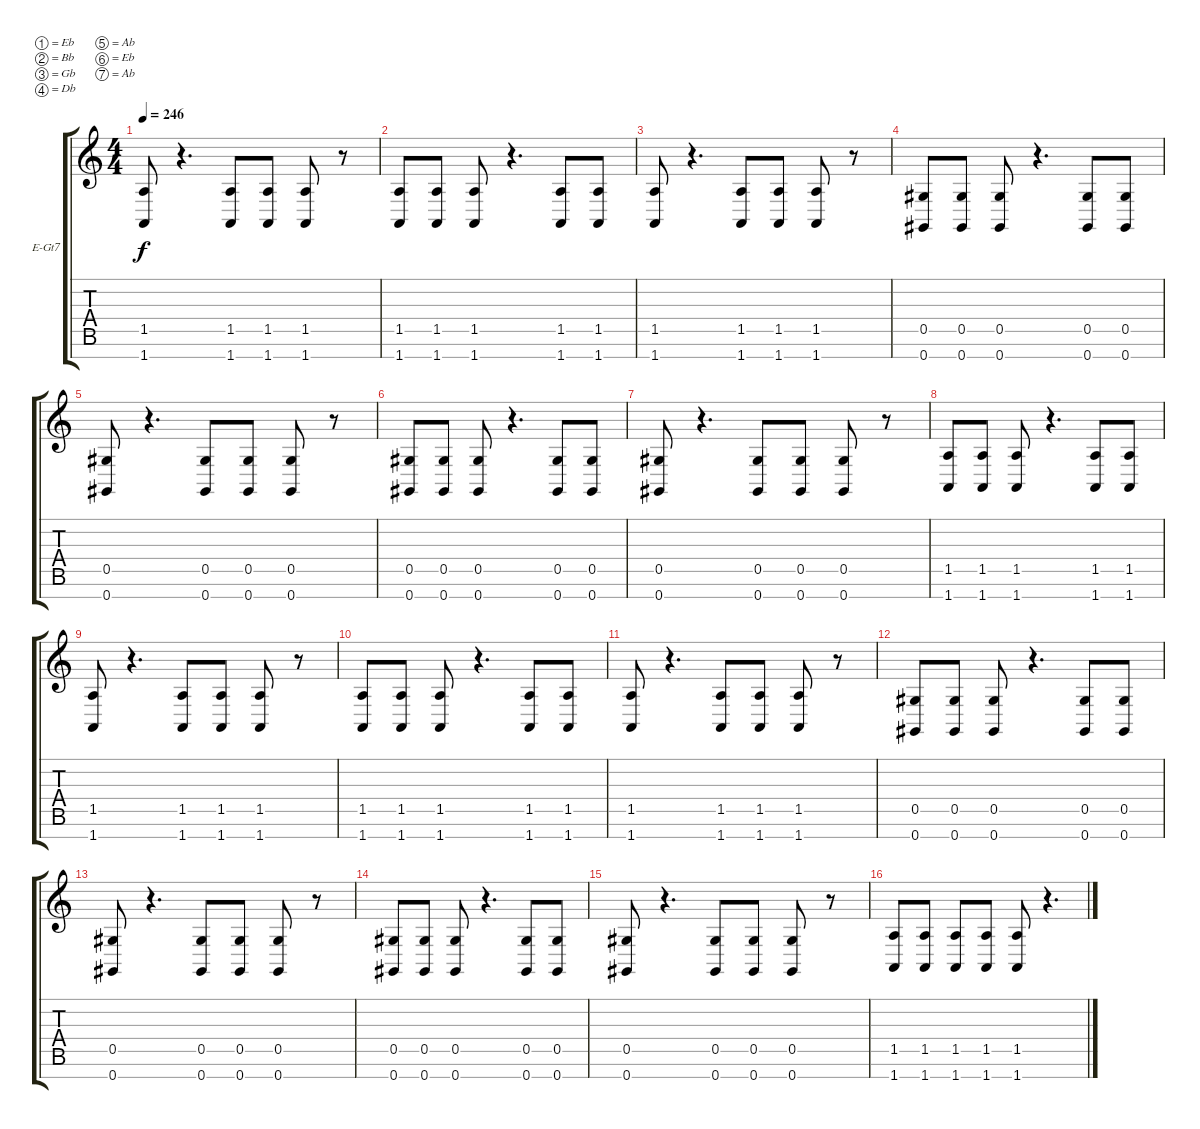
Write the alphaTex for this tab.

\bracketExtendMode groupsimilarinstruments
\firstSystemTrackNameOrientation horizontal
\otherSystemsTrackNameOrientation horizontal
\track ("Keys (MIDI)" "E-Gt7") {solo instrument distortionguitar}
\staff {score tabs}
\tuning (Eb4 Bb3 Gb3 Db3 Ab2 Eb2 Ab1)
\ts (4 4)
\tempo 246
\clef g2
\ks c
(1.5 1.7).8{dy f} r.4{d} (1.5 1.7).8 (1.5 1.7).8 (1.5 1.7).8 r.8 |
(1.5 1.7).8 (1.5 1.7).8 (1.5 1.7).8 r.4{d} (1.5 1.7).8 (1.5 1.7).8 |
(1.5 1.7).8 r.4{d} (1.5 1.7).8 (1.5 1.7).8 (1.5 1.7).8 r.8 |
(0.5 0.7).8 (0.5 0.7).8 (0.5 0.7).8 r.4{d} (0.5 0.7).8 (0.5 0.7).8 |
(0.5 0.7).8 r.4{d} (0.5 0.7).8 (0.5 0.7).8 (0.5 0.7).8 r.8 |
(0.5 0.7).8 (0.5 0.7).8 (0.5 0.7).8 r.4{d} (0.5 0.7).8 (0.5 0.7).8 |
(0.5 0.7).8 r.4{d} (0.5 0.7).8 (0.5 0.7).8 (0.5 0.7).8 r.8 |
(1.5 1.7).8 (1.5 1.7).8 (1.5 1.7).8 r.4{d} (1.5 1.7).8 (1.5 1.7).8 |
(1.5 1.7).8 r.4{d} (1.5 1.7).8 (1.5 1.7).8 (1.5 1.7).8 r.8 |
(1.5 1.7).8 (1.5 1.7).8 (1.5 1.7).8 r.4{d} (1.5 1.7).8 (1.5 1.7).8 |
(1.5 1.7).8 r.4{d} (1.5 1.7).8 (1.5 1.7).8 (1.5 1.7).8 r.8 |
(0.5 0.7).8 (0.5 0.7).8 (0.5 0.7).8 r.4{d} (0.5 0.7).8 (0.5 0.7).8 |
(0.5 0.7).8 r.4{d} (0.5 0.7).8 (0.5 0.7).8 (0.5 0.7).8 r.8 |
(0.5 0.7).8 (0.5 0.7).8 (0.5 0.7).8 r.4{d} (0.5 0.7).8 (0.5 0.7).8 |
(0.5 0.7).8 r.4{d} (0.5 0.7).8 (0.5 0.7).8 (0.5 0.7).8 r.8 |
(1.5 1.7).8 (1.5 1.7).8 (1.5 1.7).8 (1.5 1.7).8 (1.5 1.7).8 r.4{d}
